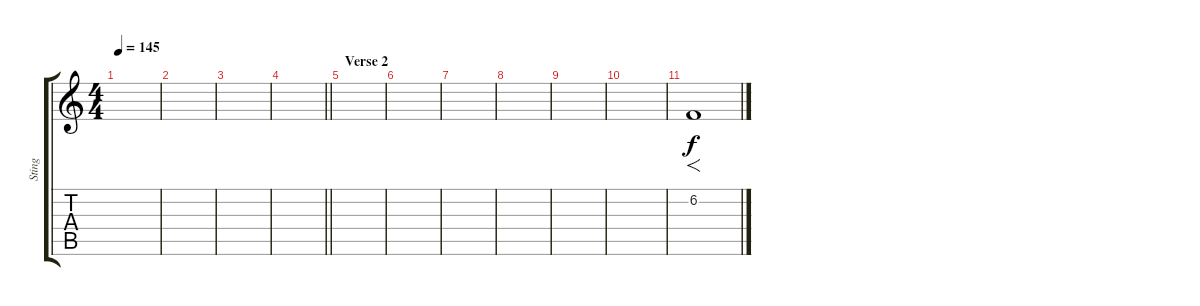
\track ("Sting" "Sting") {instrument stringensemble2}
\staff {score tabs}
\tuning (E4 B3 G3 D3 A2 E2) {hide}
\ts (4 4)
\tempo 145
\clef g2
\ks c
|
|
|
\barLineRight lightlight
|
\section ("" "Verse 2")
|
|
|
|
|
|
6.2.1{f}
